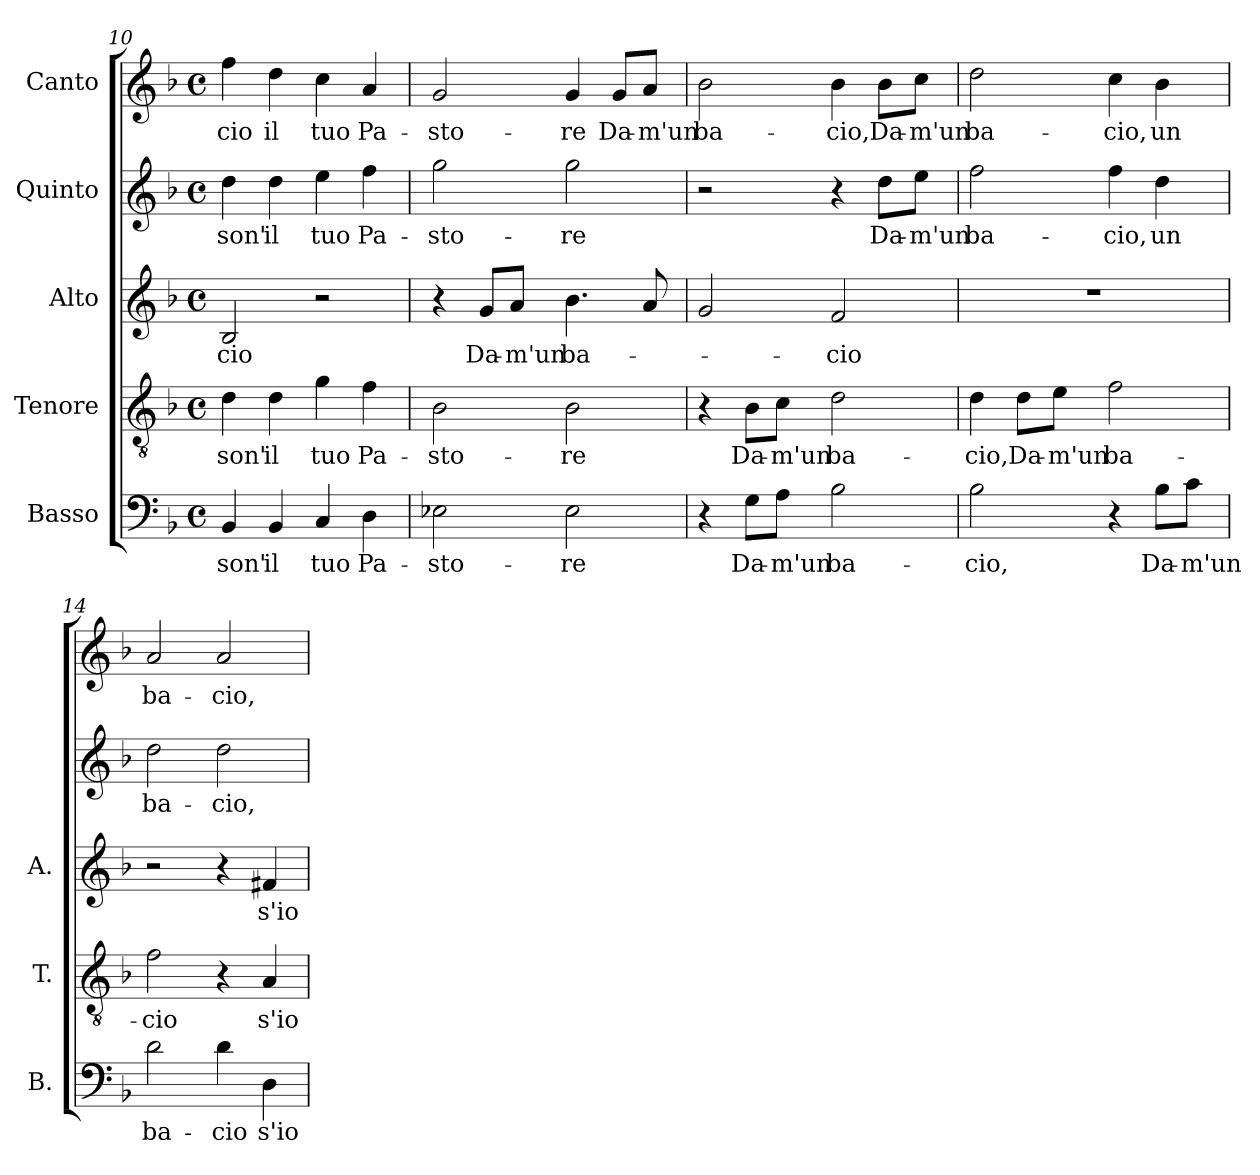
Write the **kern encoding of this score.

**kern	**text	**kern	**text	**kern	**text	**kern	**text	**kern	**text
*part5	*part5	*part4	*part4	*part3	*part3	*part2	*part2	*part1	*part1
*staff5	*staff5	*staff4	*staff4	*staff3	*staff3	*staff2	*staff2	*staff1	*staff1
*I"Basso	*	*I"Tenore	*	*I"Alto	*	*I"Quinto	*	*I"Canto	*
*I'B.	*	*I'T.	*	*I'A.	*	*	*	*	*
*clefF4	*	*clefGv2	*	*clefG2	*	*clefG2	*	*clefG2	*
*	*	*ITrd7c12	*	*	*	*	*	*	*
*k[b-]	*	*k[b-]	*	*k[b-]	*	*k[b-]	*	*k[b-]	*
*F:	*	*F:	*	*F:	*	*F:	*	*F:	*
*M4/4	*	*M4/4	*	*M4/4	*	*M4/4	*	*M4/4	*
*met(c)	*	*met(c)	*	*met(c)	*	*met(c)	*	*met(c)	*
=10	=10	=10	=10	=10	=10	=10	=10	=10	=10
!	!LO:LY:b:color=#000000	!	!	!	!	!	!	!	!
!	!	!	!LO:LY:b:color=#000000	!	!	!	!	!	!
!	!	!	!	!	!LO:LY:b:color=#000000	!	!	!	!
!	!	!	!	!	!	!	!LO:LY:b:color=#000000	!	!
!	!	!	!	!	!	!	!	!	!LO:LY:b:color=#000000
4BB-i/	son'	4Di\	son'	2B-i/	-cio	4ddi\	son'	4ffi\	-cio
!	!LO:LY:b:color=#000000	!	!	!	!	!	!	!	!
!	!	!	!LO:LY:b:color=#000000	!	!	!	!	!	!
!	!	!	!	!	!	!	!LO:LY:b:color=#000000	!	!
!	!	!	!	!	!	!	!	!	!LO:LY:b:color=#000000
4BB-i/	il	4Di\	il	.	.	4ddi\	il	4ddi\	il
!	!LO:LY:b:color=#000000	!	!	!	!	!	!	!	!
!	!	!	!LO:LY:b:color=#000000	!	!	!	!	!	!
!	!	!	!	!	!	!	!LO:LY:b:color=#000000	!	!
!	!	!	!	!	!	!	!	!	!LO:LY:b:color=#000000
4Ci/	tuo	4Gi\	tuo	2r	.	4eei\	tuo	4cci\	tuo
!	!LO:LY:b:color=#000000	!	!	!	!	!	!	!	!
!	!	!	!LO:LY:b:color=#000000	!	!	!	!	!	!
!	!	!	!	!	!	!	!LO:LY:b:color=#000000	!	!
!	!	!	!	!	!	!	!	!	!LO:LY:b:color=#000000
4Di\	Pa-	4Fi\	Pa-	.	.	4ffi\	Pa-	4ai/	Pa-
!!LO:PB:g=z
=11	=11	=11	=11	=11	=11	=11	=11	=11	=11
!	!LO:LY:b:color=#000000	!	!	!	!	!	!	!	!
!	!	!	!LO:LY:b:color=#000000	!	!	!	!	!	!
!	!	!	!	!	!	!	!LO:LY:b:color=#000000	!	!
!	!	!	!	!	!	!	!	!	!LO:LY:b:color=#000000
2E-Xi\	-sto-	2BB-i\	-sto-	4r	.	2ggi\	-sto-	2gi/	-sto-
!	!	!	!	!	!LO:LY:b:color=#000000	!	!	!	!
.	.	.	.	8gi/L	Da-	.	.	.	.
!	!	!	!	!	!LO:LY:b:color=#000000	!	!	!	!
.	.	.	.	8ai/J	-m'un	.	.	.	.
!	!LO:LY:b:color=#000000	!	!	!	!	!	!	!	!
!	!	!	!LO:LY:b:color=#000000	!	!	!	!	!	!
!	!	!	!	!	!LO:LY:b:color=#000000	!	!	!	!
!	!	!	!	!	!	!	!LO:LY:b:color=#000000	!	!
!	!	!	!	!	!	!	!	!	!LO:LY:b:color=#000000
2E-i\	-re	2BB-i\	-re	4.b-i\	ba-	2ggi\	-re	4gi/	-re
!	!	!	!	!	!	!	!	!	!LO:LY:b:color=#000000
.	.	.	.	.	.	.	.	8gi/L	Da-
!	!	!	!	!	!	!	!	!	!LO:LY:b:color=#000000
.	.	.	.	8ai/	.	.	.	8ai/J	-m'un
=12	=12	=12	=12	=12	=12	=12	=12	=12	=12
!	!	!	!	!	!	!	!	!	!LO:LY:b:color=#000000
4r	.	4r	.	2gi/	.	2r	.	2b-i\	ba-
!	!LO:LY:b:color=#000000	!	!	!	!	!	!	!	!
!	!	!	!LO:LY:b:color=#000000	!	!	!	!	!	!
8Gi\L	Da-	8BB-i\L	Da-	.	.	.	.	.	.
!	!LO:LY:b:color=#000000	!	!	!	!	!	!	!	!
!	!	!	!LO:LY:b:color=#000000	!	!	!	!	!	!
8Ai\J	-m'un	8Ci\J	-m'un	.	.	.	.	.	.
!	!LO:LY:b:color=#000000	!	!	!	!	!	!	!	!
!	!	!	!LO:LY:b:color=#000000	!	!	!	!	!	!
!	!	!	!	!	!LO:LY:b:color=#000000	!	!	!	!
!	!	!	!	!	!	!	!	!	!LO:LY:b:color=#000000
2B-i\	ba-	2Di\	ba-	2fi/	-cio	4r	.	4b-i\	-cio,
!	!	!	!	!	!	!	!LO:LY:b:color=#000000	!	!
!	!	!	!	!	!	!	!	!	!LO:LY:b:color=#000000
.	.	.	.	.	.	8ddi\L	Da-	8b-i\L	Da-
!	!	!	!	!	!	!	!LO:LY:b:color=#000000	!	!
!	!	!	!	!	!	!	!	!	!LO:LY:b:color=#000000
.	.	.	.	.	.	8eei\J	-m'un	8cci\J	-m'un
=13	=13	=13	=13	=13	=13	=13	=13	=13	=13
!	!LO:LY:b:color=#000000	!	!	!	!	!	!	!	!
!	!	!	!LO:LY:b:color=#000000	!	!	!	!	!	!
!	!	!	!	!	!	!	!LO:LY:b:color=#000000	!	!
!	!	!	!	!	!	!	!	!	!LO:LY:b:color=#000000
2B-i\	-cio,	4Di\	-cio,	1r	.	2ffi\	ba-	2ddi\	ba-
!	!	!	!LO:LY:b:color=#000000	!	!	!	!	!	!
.	.	8Di\L	Da-	.	.	.	.	.	.
!	!	!	!LO:LY:b:color=#000000	!	!	!	!	!	!
.	.	8Ei\J	-m'un	.	.	.	.	.	.
!	!	!	!LO:LY:b:color=#000000	!	!	!	!	!	!
!	!	!	!	!	!	!	!LO:LY:b:color=#000000	!	!
!	!	!	!	!	!	!	!	!	!LO:LY:b:color=#000000
4r	.	2Fi\	ba-	.	.	4ffi\	-cio,	4cci\	-cio,
!	!LO:LY:b:color=#000000	!	!	!	!	!	!	!	!
!	!	!	!	!	!	!	!LO:LY:b:color=#000000	!	!
!	!	!	!	!	!	!	!	!	!LO:LY:b:color=#000000
8B-i\L	Da-	.	.	.	.	4ddi\	un	4b-i\	un
!	!LO:LY:b:color=#000000	!	!	!	!	!	!	!	!
8ci\J	-m'un	.	.	.	.	.	.	.	.
=14	=14	=14	=14	=14	=14	=14	=14	=14	=14
!	!LO:LY:b:color=#000000	!	!	!	!	!	!	!	!
!	!	!	!LO:LY:b:color=#000000	!	!	!	!	!	!
!	!	!	!	!	!	!	!LO:LY:b:color=#000000	!	!
!	!	!	!	!	!	!	!	!	!LO:LY:b:color=#000000
2di\	ba-	2Fi\	-cio	2r	.	2ddi\	ba-	2ai/	ba-
!	!LO:LY:b:color=#000000	!	!	!	!	!	!	!	!
!	!	!	!	!	!	!	!LO:LY:b:color=#000000	!	!
!	!	!	!	!	!	!	!	!	!LO:LY:b:color=#000000
4di\	-cio	4r	.	4r	.	2ddi\	-cio,	2ai/	-cio,
!	!LO:LY:b:color=#000000	!	!	!	!	!	!	!	!
!	!	!	!LO:LY:b:color=#000000	!	!	!	!	!	!
!	!	!	!	!	!LO:LY:b:color=#000000	!	!	!	!
4Di\	s'io	4AAi/	s'io	4f#Xi/	s'io	.	.	.	.
=	=	=	=	=	=	=	=	=	=
*-	*-	*-	*-	*-	*-	*-	*-	*-	*-
